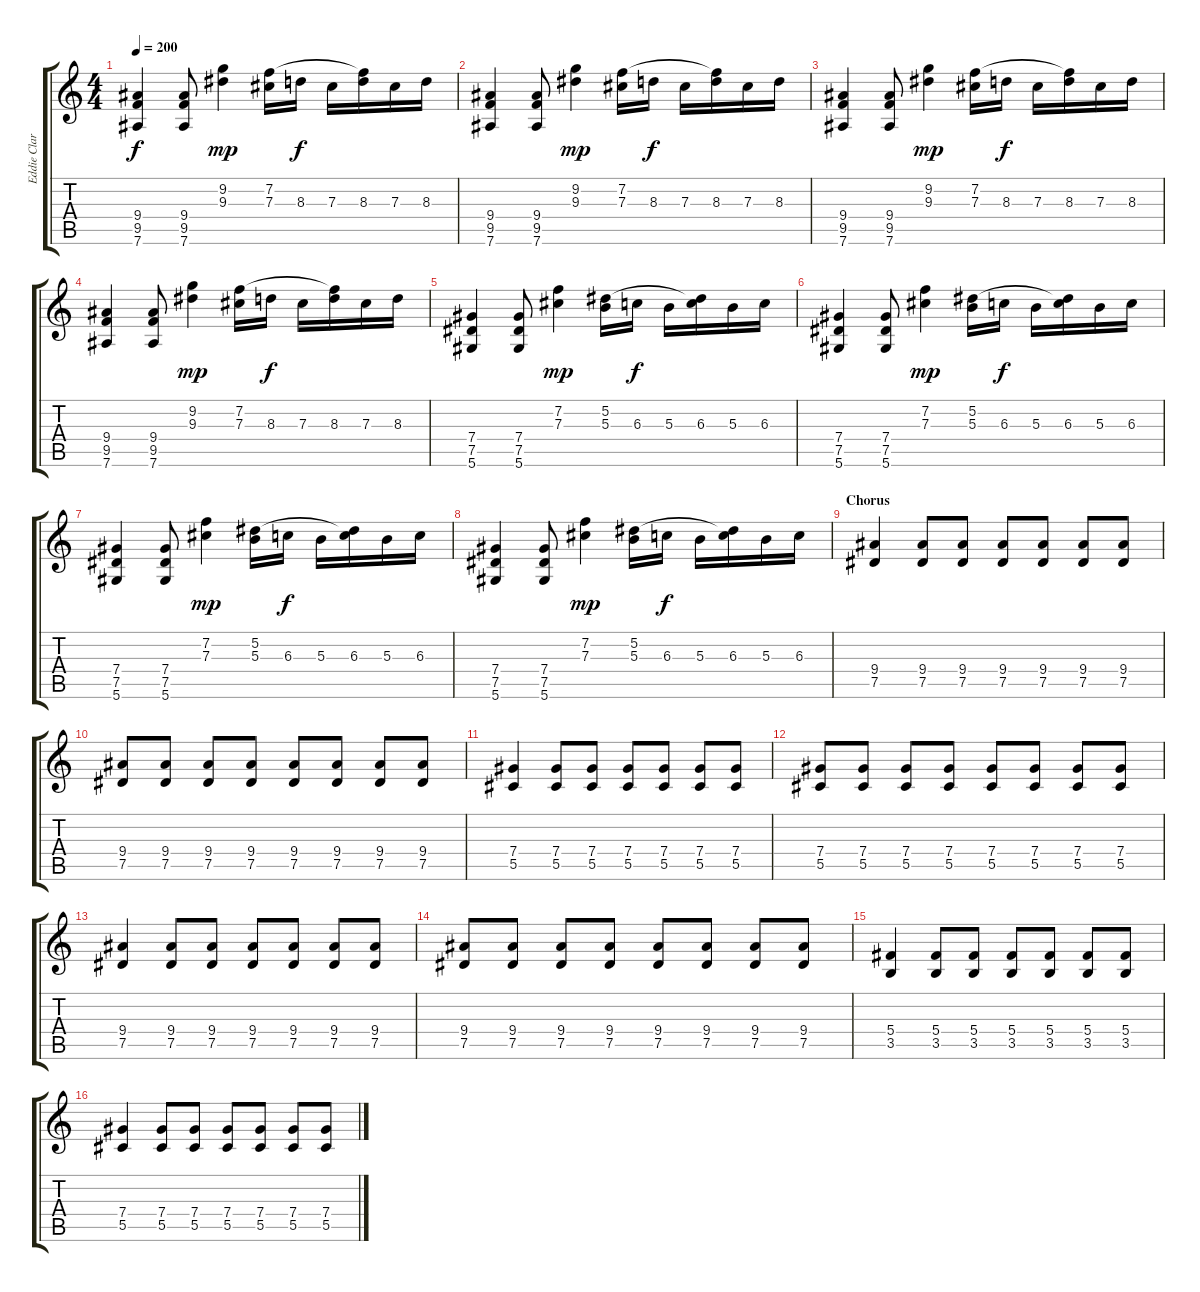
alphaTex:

\track ("Eddie Clarke" "Eddie Clar") {instrument distortionguitar}
\staff {score tabs}
\tuning (Eb4 Bb3 Gb3 Db3 Ab2 Eb2) {hide}
\ts (4 4)
\tempo 200
\clef g2
\ks c
(9.4 9.5 7.6).4{dy f} (9.4 9.5 7.6).8 (9.2 9.3).4{dy mp} (7.2 7.3).16 8.3.16{dy f} 7.3.16 (7.2{t} 8.3).16 7.3.16 8.3.16 |
(9.4 9.5 7.6).4 (9.4 9.5 7.6).8 (9.2 9.3).4{dy mp} (7.2 7.3).16 8.3.16{dy f} 7.3.16 (7.2{t} 8.3).16 7.3.16 8.3.16 |
(9.4 9.5 7.6).4 (9.4 9.5 7.6).8 (9.2 9.3).4{dy mp} (7.2 7.3).16 8.3.16{dy f} 7.3.16 (7.2{t} 8.3).16 7.3.16 8.3.16 |
(9.4 9.5 7.6).4 (9.4 9.5 7.6).8 (9.2 9.3).4{dy mp} (7.2 7.3).16 8.3.16{dy f} 7.3.16 (7.2{t} 8.3).16 7.3.16 8.3.16 |
(7.4 7.5 5.6).4 (7.4 7.5 5.6).8 (7.2 7.3).4{dy mp} (5.2 5.3).16 6.3.16{dy f} 5.3.16 (5.2{t} 6.3).16 5.3.16 6.3.16 |
(7.4 7.5 5.6).4 (7.4 7.5 5.6).8 (7.2 7.3).4{dy mp} (5.2 5.3).16 6.3.16{dy f} 5.3.16 (5.2{t} 6.3).16 5.3.16 6.3.16 |
(7.4 7.5 5.6).4 (7.4 7.5 5.6).8 (7.2 7.3).4{dy mp} (5.2 5.3).16 6.3.16{dy f} 5.3.16 (5.2{t} 6.3).16 5.3.16 6.3.16 |
(7.4 7.5 5.6).4 (7.4 7.5 5.6).8 (7.2 7.3).4{dy mp} (5.2 5.3).16 6.3.16{dy f} 5.3.16 (5.2{t} 6.3).16 5.3.16 6.3.16 |
\section ("" "Chorus")
(9.4 7.5).4 (9.4 7.5).8 (9.4 7.5).8 (9.4 7.5).8 (9.4 7.5).8 (9.4 7.5).8 (9.4 7.5).8 |
(9.4 7.5).8 (9.4 7.5).8 (9.4 7.5).8 (9.4 7.5).8 (9.4 7.5).8 (9.4 7.5).8 (9.4 7.5).8 (9.4 7.5).8 |
(7.4 5.5).4 (7.4 5.5).8 (7.4 5.5).8 (7.4 5.5).8 (7.4 5.5).8 (7.4 5.5).8 (7.4 5.5).8 |
(7.4 5.5).8 (7.4 5.5).8 (7.4 5.5).8 (7.4 5.5).8 (7.4 5.5).8 (7.4 5.5).8 (7.4 5.5).8 (7.4 5.5).8 |
(9.4 7.5).4 (9.4 7.5).8 (9.4 7.5).8 (9.4 7.5).8 (9.4 7.5).8 (9.4 7.5).8 (9.4 7.5).8 |
(9.4 7.5).8 (9.4 7.5).8 (9.4 7.5).8 (9.4 7.5).8 (9.4 7.5).8 (9.4 7.5).8 (9.4 7.5).8 (9.4 7.5).8 |
(5.4 3.5).4 (5.4 3.5).8 (5.4 3.5).8 (5.4 3.5).8 (5.4 3.5).8 (5.4 3.5).8 (5.4 3.5).8 |
(7.4 5.5).4 (7.4 5.5).8 (7.4 5.5).8 (7.4 5.5).8 (7.4 5.5).8 (7.4 5.5).8 (7.4 5.5).8
